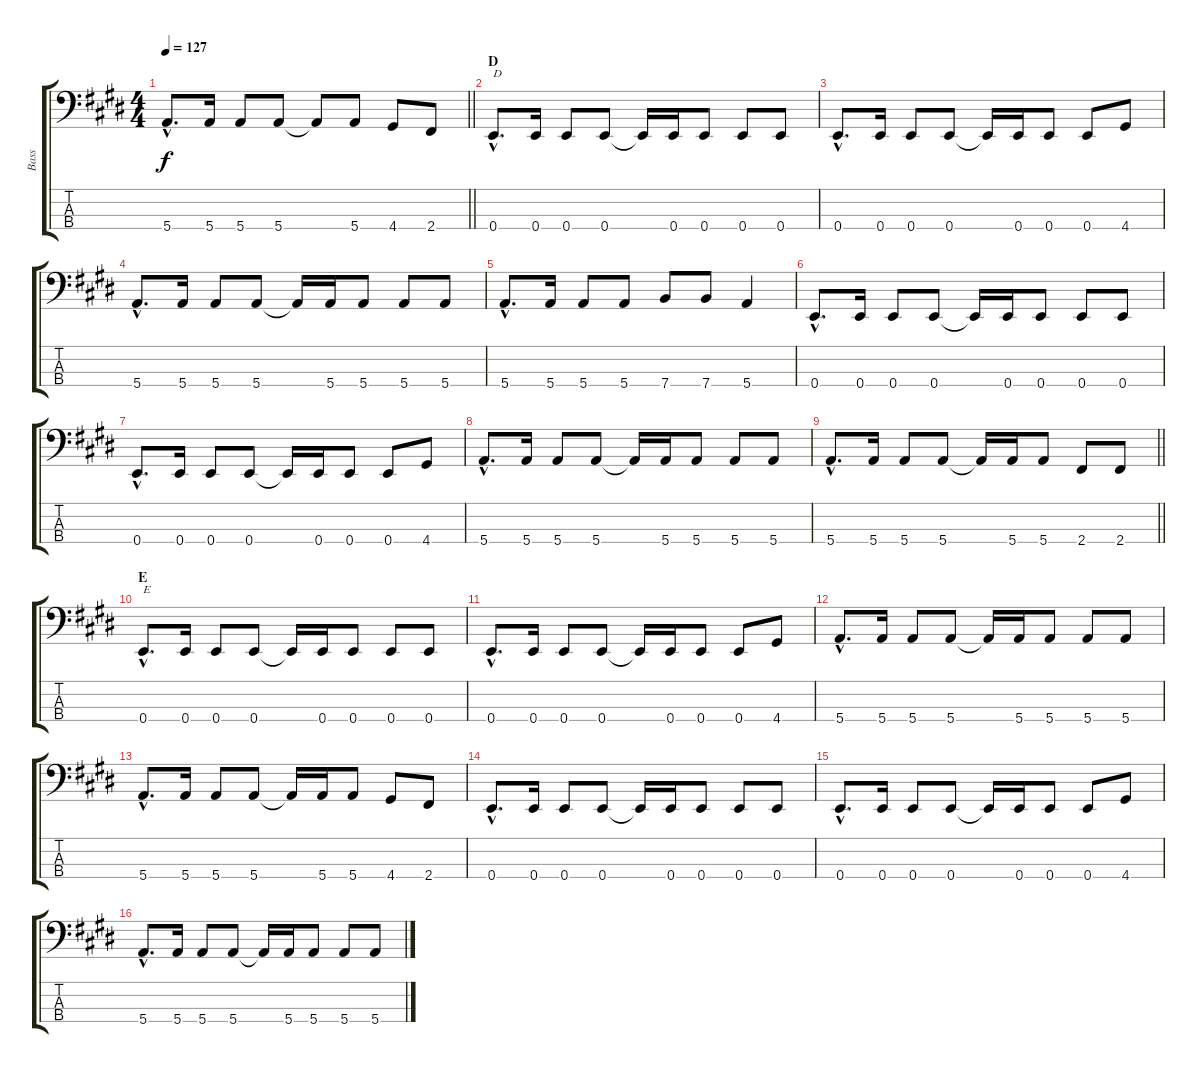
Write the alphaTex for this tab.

\track ("Bass" "Bass") {instrument electricbasspick}
\staff {score tabs}
\tuning (G2 D2 A1 E1) {hide}
\ts (4 4)
\tempo 127
\clef f4
\barLineRight lightlight
\ks e
5.4{hac}.8{d dy f} 5.4.16 5.4.8 5.4.8 5.4{t}.8 5.4.8 4.4.8 2.4.8 |
\section ("" "D")
0.4{hac}.8{d txt "D"} 0.4.16 0.4.8 0.4.8 0.4{t}.16 0.4.16 0.4.8 0.4.8 0.4.8 |
0.4{hac}.8{d} 0.4.16 0.4.8 0.4.8 0.4{t}.16 0.4.16 0.4.8 0.4.8 4.4.8 |
5.4{hac}.8{d} 5.4.16 5.4.8 5.4.8 5.4{t}.16 5.4.16 5.4.8 5.4.8 5.4.8 |
5.4{hac}.8{d} 5.4.16 5.4.8 5.4.8 7.4.8 7.4.8 5.4.4 |
0.4{hac}.8{d} 0.4.16 0.4.8 0.4.8 0.4{t}.16 0.4.16 0.4.8 0.4.8 0.4.8 |
0.4{hac}.8{d} 0.4.16 0.4.8 0.4.8 0.4{t}.16 0.4.16 0.4.8 0.4.8 4.4.8 |
5.4{hac}.8{d} 5.4.16 5.4.8 5.4.8 5.4{t}.16 5.4.16 5.4.8 5.4.8 5.4.8 |
\barLineRight lightlight
5.4{hac}.8{d} 5.4.16 5.4.8 5.4.8 5.4{t}.16 5.4.16 5.4.8 2.4.8 2.4.8 |
\section ("" "E")
0.4{hac}.8{d txt "E"} 0.4.16 0.4.8 0.4.8 0.4{t}.16 0.4.16 0.4.8 0.4.8 0.4.8 |
0.4{hac}.8{d} 0.4.16 0.4.8 0.4.8 0.4{t}.16 0.4.16 0.4.8 0.4.8 4.4.8 |
5.4{hac}.8{d} 5.4.16 5.4.8 5.4.8 5.4{t}.16 5.4.16 5.4.8 5.4.8 5.4.8 |
5.4{hac}.8{d} 5.4.16 5.4.8 5.4.8 5.4{t}.16 5.4.16 5.4.8 4.4.8 2.4.8 |
0.4{hac}.8{d} 0.4.16 0.4.8 0.4.8 0.4{t}.16 0.4.16 0.4.8 0.4.8 0.4.8 |
0.4{hac}.8{d} 0.4.16 0.4.8 0.4.8 0.4{t}.16 0.4.16 0.4.8 0.4.8 4.4.8 |
5.4{hac}.8{d} 5.4.16 5.4.8 5.4.8 5.4{t}.16 5.4.16 5.4.8 5.4.8 5.4.8
